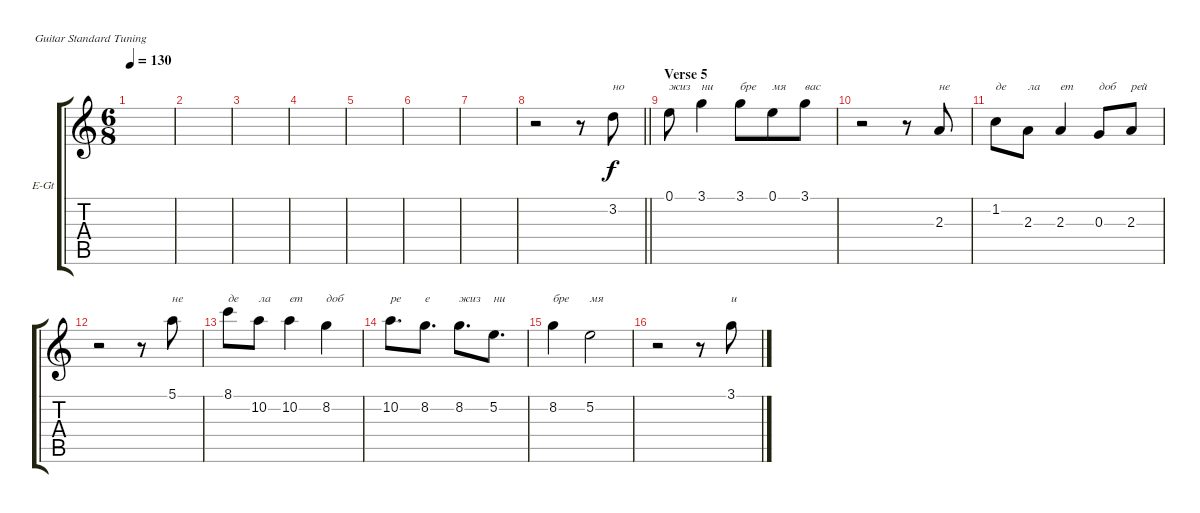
\bracketExtendMode groupsimilarinstruments
\firstSystemTrackNameOrientation horizontal
\otherSystemsTrackNameOrientation horizontal
\track ("vocal (Artur Potemkin)" "E-Gt") {instrument electricguitarclean}
\staff {score tabs}
\tuning (E4 B3 G3 D3 A2 E2)
\ts (6 8)
\tempo 130
\clef g2
\scale
0.333333
\ks aminor
|
\scale
0.333333 |
\scale
0.333333 |
\scale
0.333333 |
\scale
0.333333 |
\scale
0.333333 |
\scale
0.333333 |
\scale
0.333333
\barLineRight lightlight
r.2 r.8 3.2.8{txt "но"} |
\section ("" "Verse 5")
\scale
0.333333 0.1.8{txt "жиз"} 3.1.4{txt "ни"} 3.1.8{txt "бре"} 0.1.8{txt "мя"} 3.1.8{txt "вас"} |
\scale
0.333333 r.2 r.8 2.3.8{txt "не"} |
\scale
0.333333 1.2.8{txt "де"} 2.3.8{txt "ла"} 2.3.4{txt "ет"} 0.3.8{txt "доб"} 2.3.8{txt "рей"} |
\scale
0.333333 r.2 r.8 5.1.8{txt "не"} |
\scale
0.333333 8.1.8{txt "де"} 10.2.8{txt "ла"} 10.2.4{txt "ет"} 8.2.4{txt "доб"} |
\scale
0.333333 10.2.8{d txt "ре"} 8.2.8{d txt "е"} 8.2.8{d txt "жиз"} 5.2.8{d txt "ни"} |
\scale
0.333333 8.2.4{txt "бре"} 5.2.2{txt "мя"} |
\scale
0.333333 r.2 r.8 3.1.8{txt "и"}
